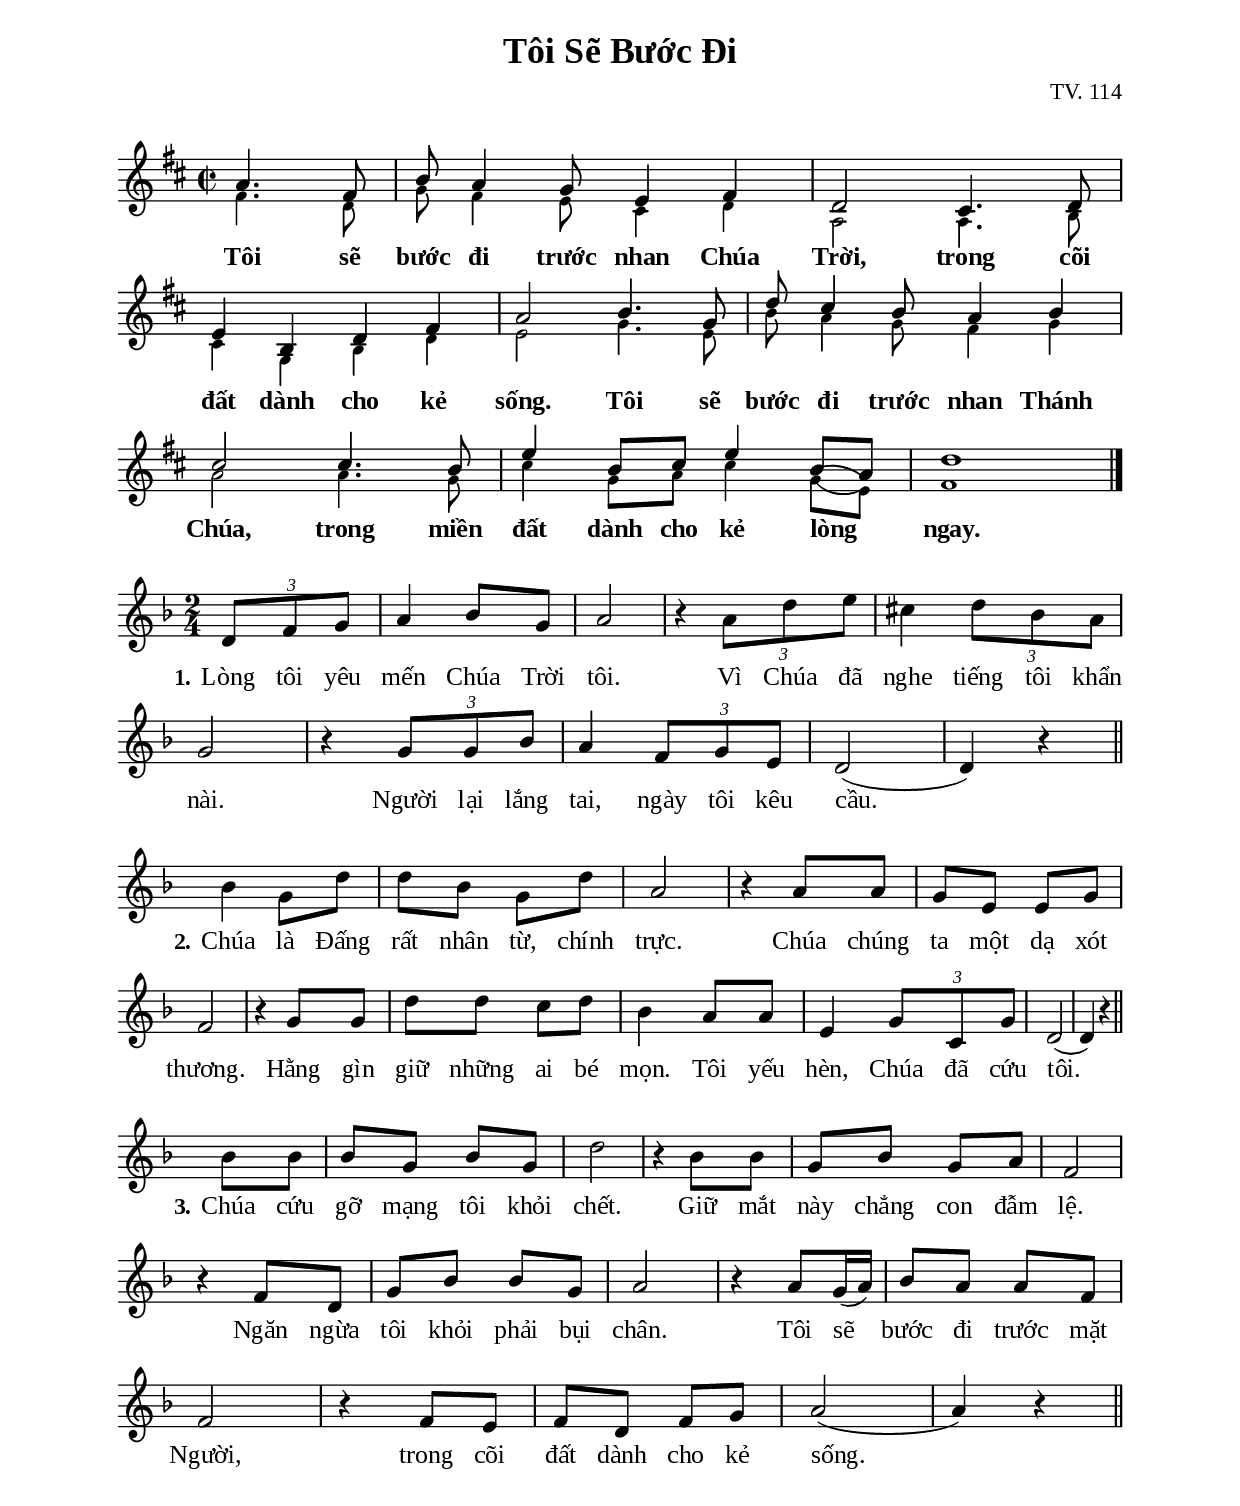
% Cài đặt chung
\version "2.20.0"
\include "english.ly"

\header {
  title = "Tôi Sẽ Bước Đi"
  composer = "TV. 114"
  arranger = " "
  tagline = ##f
}

global = {
  \key d \major
  \time 2/2
}

\paper {
  #(set-paper-size "a4")
  top-margin = 20\mm
  bottom-margin = 15\mm
  left-margin = 20\mm
  right-margin = 20\mm
  indent = #0
  #(define fonts
	 (make-pango-font-tree "Liberation Serif"
	 		       "Liberation Serif"
			       "Liberation Serif"
			       (/ 20 20)))
  print-page-number = #f
}

% Nhạc điệp khúc
nhacDiepKhucSop = \relative c'' {
  \override Lyrics.LyricSpace.minimum-distance = #1.7
  \override Score.BarNumber.break-visibility = ##(#f #f #f)
  \partial 2 a4. fs8 |
  b a4 g8 e4 fs |
  d2 cs4. d8 |
  e4 b d fs |
  a2 b4. g8 |
  d' cs4 b8 a4 b |
  cs2 cs4. b8 |
  e4 b8 cs e4 b8 _(a) |
  d1 \bar "|."
}

nhacDiepKhucBass = \relative c' {
  \override Lyrics.LyricSpace.minimum-distance = #1.7
  \override Score.BarNumber.break-visibility = ##(#f #f #f)
  \override NoteHead.font-size = #-2
  \partial 2 fs4. d8 |
  g8 fs4 e8 cs4 d |
  a2 a4. b8 |
  cs4 g b d |
  e2 g4. e8 |
  b' a4 g8 fs4 g |
  a2 a4. g8 |
  cs4 g8 a cs4 g8 ^(e) |
  fs1
}

% Nhạc phiên khúc
nhacPhienKhucMot = \relative c' {
  \override Lyrics.LyricSpace.minimum-distance = #2.0
  \override Score.BarNumber.break-visibility = ##(#f #f #f)
  \partial 4 \tuplet 3/2 { d8 f g } |
  a4 bf8 g |
  a2 |
  r4 \tuplet 3/2 { a8 d e } |
  cs4 \tuplet 3/2 { d8 bf a } |
  g2 |
  r4 \tuplet 3/2 { g8 g bf } |
  a4 \tuplet 3/2 { f8 g e } |
  d2 ( 
  d4) r \bar "||"
}

nhacPhienKhucHai = \relative c'' {
  \override Lyrics.LyricSpace.minimum-distance = #2.0
  \override Score.BarNumber.break-visibility = ##(#f #f #f)
  bf4 g8 d' |
  d bf g d' |
  a2 |
  r4 a8 a |
  g e e g |
  f2 
  r4 g8 g |
  d' d c d |
  bf4 a8 a |
  e4 \tuplet 3/2 { g8 c, g' } |
  d2 ( |
  d4) r \bar "||"
}

nhacPhienKhucBa = \relative c'' {
  \override Lyrics.LyricSpace.minimum-distance = #2.0
  \override Score.BarNumber.break-visibility = ##(#f #f #f)
  \partial 4 bf8 bf |
  bf g bf g |
  d'2 |
  r4 bf8 bf |
  g bf g a |
  f2 |
  r4 f8 d |
  g bf bf g |
  a2 |
  r4 a8 g16 (a) |
  bf8 a a f |
  f2 |
  r4 f8 e |
  f d f g |
  a2 ( |
  a4) r \bar "||"
}

% Lời điệp khúc
loiDiepKhuc = \lyricmode {
  \override Lyrics.LyricText.font-series = #'bold
  Tôi sẽ bước đi trước nhan Chúa Trời,
  trong cõi đất dành cho kẻ sống.
  Tôi sẽ bước đi trước nhan Thánh Chúa,
  trong miền đất dành cho kẻ lòng ngay.
}

% Lời phiên khúc
loiPhienKhucMot = \lyricmode {
  \set stanza = #"1."
  Lòng tôi yêu mến Chúa Trời tôi.
  Vì Chúa đã nghe tiếng tôi khẩn nài.
  Người lại lắng tai, ngày tôi kêu cầu.
}

loiPhienKhucHai = \lyricmode {
  \set stanza = #"2."
  Chúa là Đấng rất nhân từ, chính trực.
  Chúa chúng ta một dạ xót thương.
  Hằng gìn giữ những ai bé mọn.
  Tôi yếu hèn, Chúa đã cứu tôi.
}

loiPhienKhucBa = \lyricmode {
  \set stanza = #"3."
  Chúa cứu gỡ mạng tôi khỏi chết.
  Giữ mắt này chẳng con đẫm lệ.
  Ngăn ngừa tôi khỏi phải bụi chân.
  Tôi sẽ bước đi trước mặt Người,
  trong cõi đất dành cho kẻ sống.
}


% Dàn trang
\score {
  \new ChoirStaff <<
    \new Staff = chorus \with {
        \consists "Merge_rests_engraver"
      }
      <<
      \new Voice = "sopranos" {
        \voiceOne \global \stemUp \nhacDiepKhucSop
      }
      \new Voice = "basses" {
        \voiceTwo \global \stemDown \nhacDiepKhucBass
      }
    >>
    \new Lyrics = basses
    \context Lyrics = basses \lyricsto sopranos \loiDiepKhuc
  >>
}

\score {
  \new ChoirStaff <<
    \new Staff = verses <<
      \new Voice = "verse" {
        \key f \major \time 2/4 \stemNeutral \nhacPhienKhucMot
      }
    >>
    \new Lyrics \lyricsto verse \loiPhienKhucMot
  >>
}

\score {
  \new ChoirStaff <<
    \new Staff = verses <<
      \override Staff.TimeSignature.transparent = ##t
      \new Voice = "verse" {
        \key f \major \time 2/4 \stemNeutral \nhacPhienKhucHai
      }
    >>
    \new Lyrics \lyricsto verse \loiPhienKhucHai
  >>
}

\score {
  \new ChoirStaff <<
    \new Staff = verses <<
      \override Staff.TimeSignature.transparent = ##t
      \new Voice = "verse" {
        \key f \major \time 2/4 \stemNeutral \nhacPhienKhucBa
      }
    >>
    \new Lyrics \lyricsto verse \loiPhienKhucBa
  >>
}
